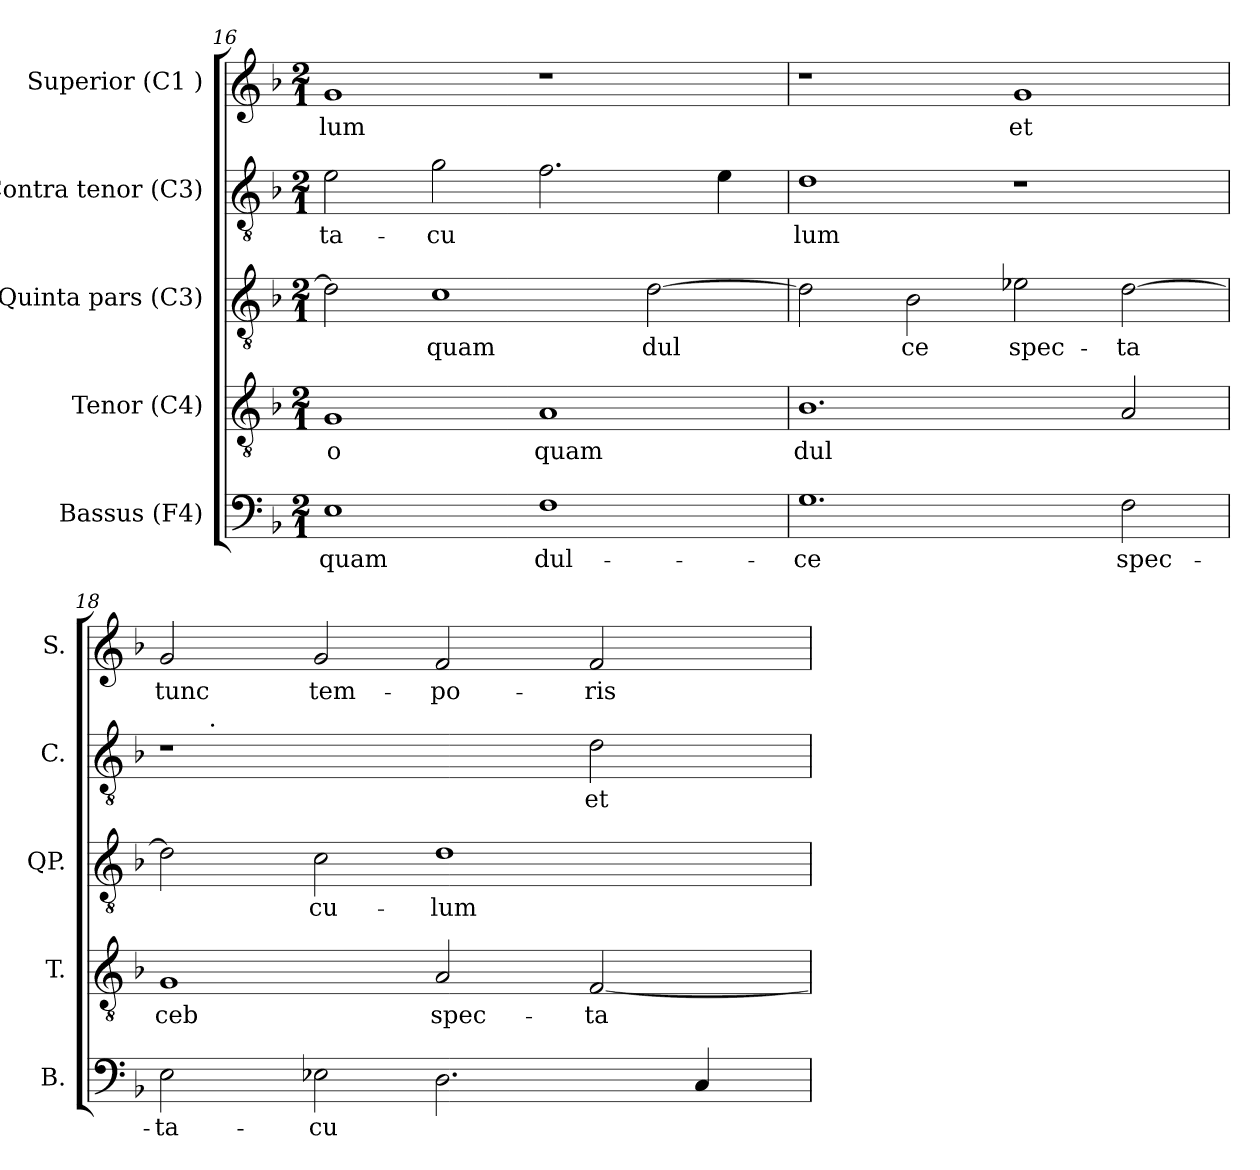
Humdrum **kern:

**kern	**text	**kern	**text	**kern	**text	**kern	**text	**kern	**text
*part5	*part5	*part4	*part4	*part3	*part3	*part2	*part2	*part1	*part1
*staff5	*staff5	*staff4	*staff4	*staff3	*staff3	*staff2	*staff2	*staff1	*staff1
*I"Bassus (F4)	*	*I"Tenor (C4)	*	*I"Quinta pars (C3)	*	*I"Contra tenor (C3)	*	*I"Superior (C1 )	*
*I'B.	*	*I'T.	*	*I'QP.	*	*I'C.	*	*I'S.	*
*clefF4	*	*clefGv2	*	*clefGv2	*	*clefGv2	*	*clefG2	*
*k[b-]	*	*k[b-]	*	*k[b-]	*	*k[b-]	*	*k[b-]	*
*F:	*	*F:	*	*F:	*	*F:	*	*F:	*
*M2/1	*	*M2/1	*	*M2/1	*	*M2/1	*	*M2/1	*
=16	=16	=16	=16	=16	=16	=16	=16	=16	=16
!	!LO:LY:b:cj	!	!LO:LY:b:rj	!	!LO:LY:b:cj	!	!LO:LY:b:rj	!	!LO:LY:b:rj
1E	quam	1G	o	2d\]	.	2e\	-ta-	1g	-lum
!	!	!	!	!	!LO:LY:b:cj	!	!LO:LY:b:rj	!	!
.	.	.	.	1c	quam	2g\	-cu-	.	.
!	!LO:LY:b:cj	!	!LO:LY:b:rj	!	!	!	!LO:LY:b:rj	!	!
1F	dul-	1A	quam	.	.	2.f\	--	1r	.
!	!	!	!	!	!LO:LY:b:cj	!	!	!	!
.	.	.	.	[>2d\	dul-	.	.	.	.
!	!	!	!	!	!	!	!LO:LY:b:rj	!	!
.	.	.	.	.	.	4e\	--	.	.
=17	=17	=17	=17	=17	=17	=17	=17	=17	=17
!	!LO:LY:b:cj	!	!LO:LY:b:rj	!	!LO:LY:b:cj	!	!LO:LY:b:rj	!	!
1.G	-ce	1.B-	dul-	2d\]	--	1d	-lum	1r	.
!	!	!	!	!	!LO:LY:b:cj	!	!	!	!
.	.	.	.	2B-\	-ce	.	.	.	.
!	!	!	!	!	!LO:LY:b:cj	!	!	!	!LO:LY:b:rj
.	.	.	.	2e-\	spec-	1r	.	1g	et
!	!LO:LY:b:cj	!	!LO:LY:b:rj	!	!LO:LY:b:cj	!	!	!	!
2F\	spec-	2A/	--	[>2d\	-ta-	.	.	.	.
=18	=18	=18	=18	=18	=18	=18	=18	=18	=18
!	!LO:LY:b:cj	!	!LO:LY:b:rj	!	!LO:LY:b:cj	!	!	!	!LO:LY:b:rj
*	*	*	*	*	*	*^	*	*	*
2E\	-ta-	1G	-ceb	2d\]	--	1r	16..ryy	.	2g/	tunc
!	!	!	!	!	!	!	!LO:TX:a:t=.	!	!	!
.	.	.	.	.	.	.	1ryy	.	.	.
!	!LO:LY:b:cj	!	!	!	!LO:LY:b:cj	!	!	!	!	!LO:LY:b:rj
2E-\	-cu-	.	.	2c\	-cu-	.	.	.	2g/	tem-
!	!LO:LY:b:cj	!	!LO:LY:b:rj	!	!LO:LY:b:cj	!	!	!	!	!LO:LY:b:rj
2.D\	--	2A/	spec-	1d	-lum	2ryy	.	.	2f/	-po-
.	.	.	.	.	.	.	2ryy	.	.	.
!	!	!	!LO:LY:b:rj	!	!	!	!	!LO:LY:b:rj	!	!LO:LY:b:rj
.	.	[<2F/	-ta-	.	.	2d\	.	et	2f/	-ris
.	.	.	.	.	.	.	4ryy	.	.	.
!	!LO:LY:b:cj	!	!	!	!	!	!	!	!	!
4C/	--	.	.	.	.	.	.	.	.	.
.	.	.	.	.	.	.	8ryy	.	.	.
.	.	.	.	.	.	.	64ryy	.	.	.
*	*	*	*	*	*	*v	*v	*	*	*
=	=	=	=	=	=	=	=	=	=
*-	*-	*-	*-	*-	*-	*-	*-	*-	*-
